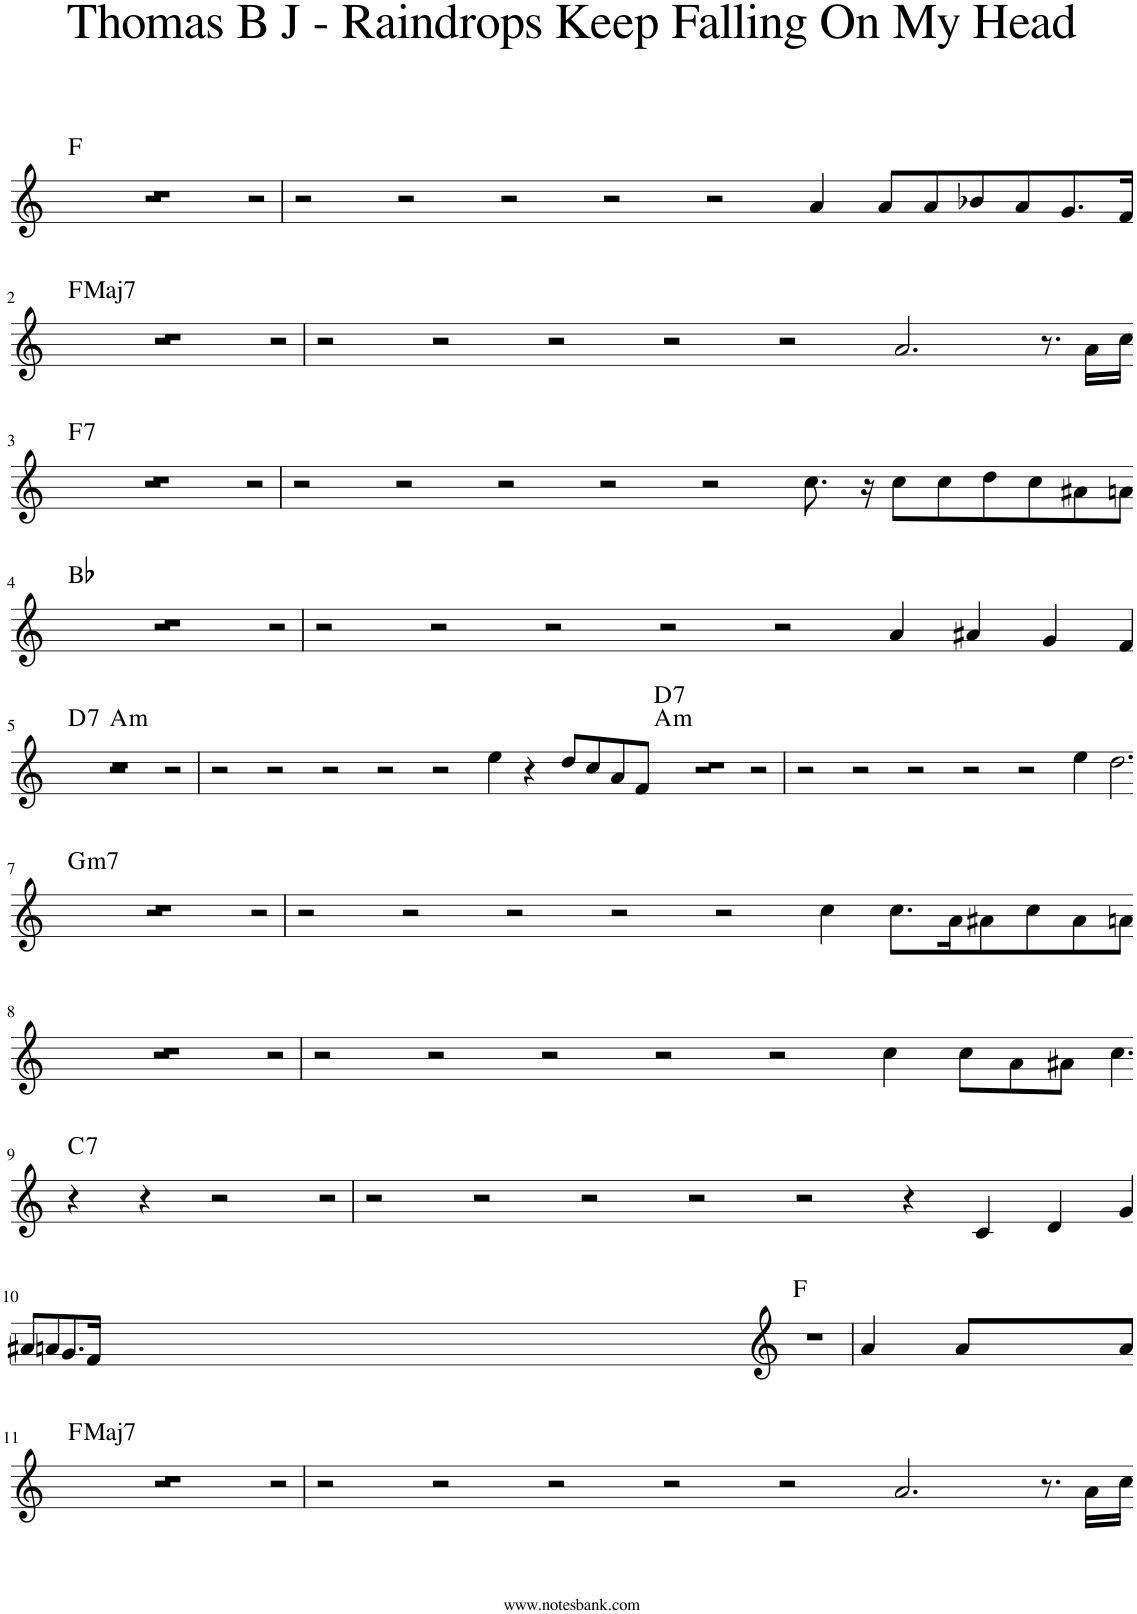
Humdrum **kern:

**kern	**harte
*part1	*part1
*staff1	*
*I"Piano	*
*I'Pno	*
*clefG2	*
*k[]	*
=1	=1
1r	F:maj
2r	.
2r	.
2r	.
2r	.
2r	.
2r	.
2r	.
4a/	.
8a/L	.
8a/	.
8b-X/	.
8a/	.
8.g/	.
16f/Jk	.
!!LO:LB:g=z
=2	=2
!	!LO:H:kt=Maj7
1r	F:maj7
2r	.
2r	.
2r	.
2r	.
2r	.
2r	.
2r	.
2.a/	.
8.r	.
16a\LL	.
[16cc\JJ	.
!!LO:LB:g=z
=3	=3
!	!LO:H:kt=7
1r	F:7
2r	.
2r	.
2r	.
2r	.
2r	.
2r	.
2r	.
8.cc\]	.
16r	.
8cc\L	.
8cc\	.
8dd\	.
8cc\	.
8a#X\	.
8an\J	.
!!LO:LB:g=z
=4	=4
1r	Bb:maj
2r	.
2r	.
2r	.
2r	.
2r	.
2r	.
2r	.
4a/	.
4a#X/	.
4g/	.
4f/	.
!!LO:LB:g=z
=5	=5
!	!LO:H:kt=7
*^	*
1r	2ryy	D:7
!	!	!LO:H:kt=m
.	1ryy	A:min
2r	.	.
2r	00ryy	.
2r	.	.
2r	.	.
2r	.	.
2r	.	.
2r	.	.
4ee\	.	.
4r	.	.
8dd/L	.	.
8cc/	.	.
8a/	.	.
8f/J	.	.
=6	=6	=6
!	!	!LO:H:n=1:kt=m
!	!	!LO:H:n=2:kt=7
*v	*v	*
1r	A:min D:7
2r	.
2r	.
2r	.
2r	.
2r	.
2r	.
2r	.
4ee\	.
2.dd\	.
!!LO:LB:g=z
=7	=7
!	!LO:H:kt=m7
1r	G:min7
2r	.
2r	.
2r	.
2r	.
2r	.
2r	.
2r	.
4cc\	.
8.cc\L	.
16a\K	.
8a#X\	.
8cc\	.
8a#\	.
8an\J	.
!!LO:LB:g=z
=8	=8
1r	.
2r	.
2r	.
2r	.
2r	.
2r	.
2r	.
2r	.
4cc\	.
8cc\L	.
8a\	.
8a#X\J	.
4.cc\	.
!!LO:LB:g=z
=9	=9
!	!LO:H:kt=7
4r	C:7
4r	.
2r	.
2r	.
2r	.
2r	.
2r	.
2r	.
2r	.
4r	.
4c/	.
4d/	.
4g/	.
!!LO:LB:g=z
=10	=10
8a#X/L	.
8an/	.
8.g/	.
16f/Jk	.
00ryy	.
1r	F:maj
0.ryy	.
4a/	.
8a/L	.
8a/J	.
!!LO:LB:g=z
=11	=11
!	!LO:H:kt=Maj7
1r	F:maj7
2r	.
2r	.
2r	.
2r	.
2r	.
2r	.
2r	.
2.a/	.
8.r	.
16a\LL	.
16cc\JJ	.
=	=
*-	*-
